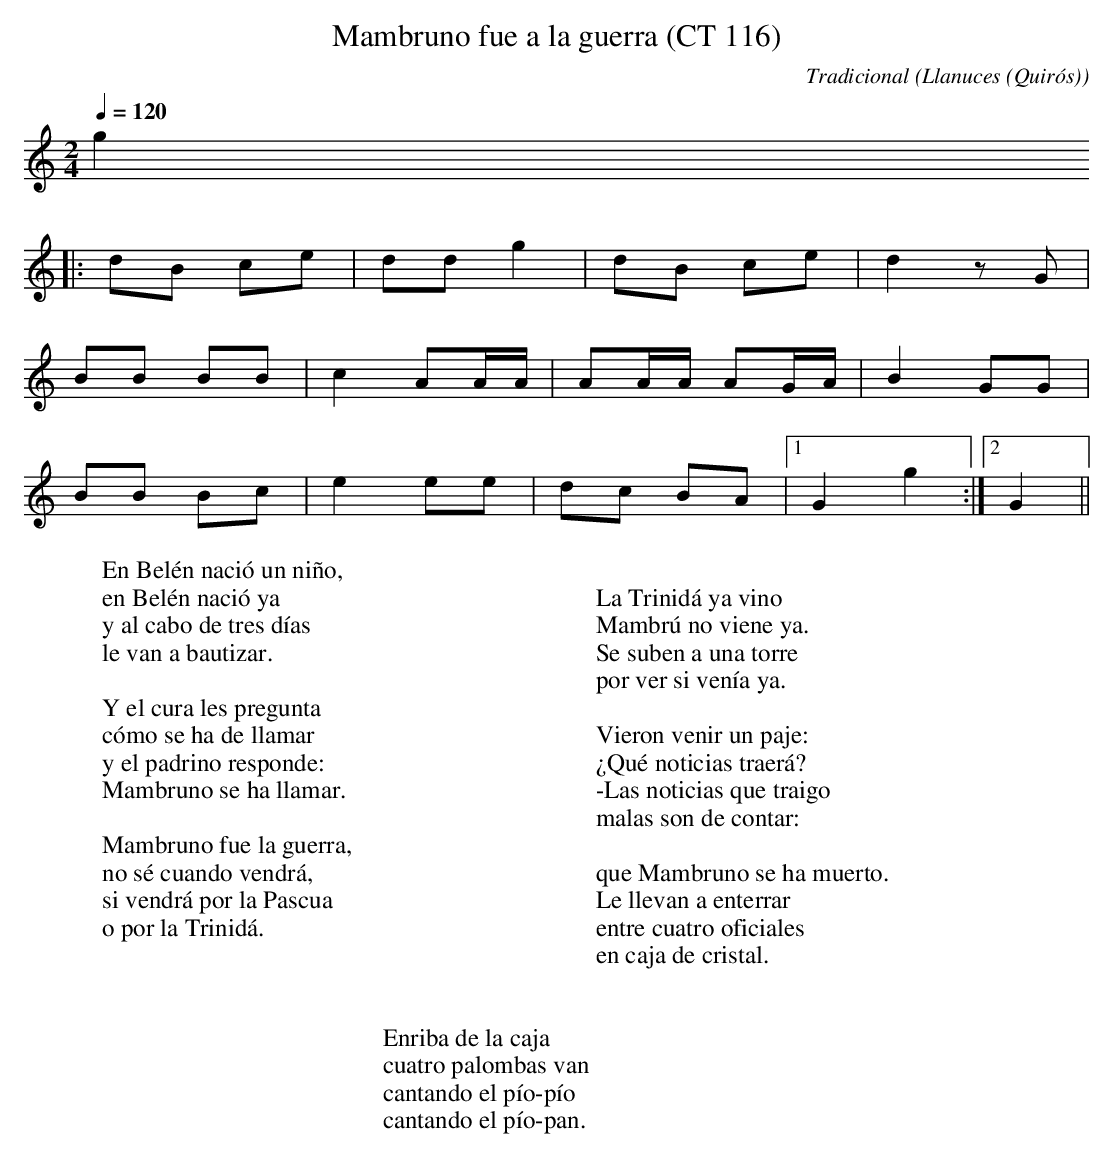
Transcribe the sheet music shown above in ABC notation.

X:1
T:Mambruno fue a la guerra (CT 116)
C:Tradicional
O:Llanuces (Quirós)
M:2/4
L:1/8
Q:1/4=120
W:En Belén nació un niño,
W:en Belén nació ya
W:y al cabo de tres días
W:le van a bautizar.
W:
W:Y el cura les pregunta
W:cómo se ha de llamar
W:y el padrino responde:
W:Mambruno se ha llamar.
W:
W:Mambruno fue la guerra,
W:no sé cuando vendrá,
W:si vendrá por la Pascua
W:o por la Trinidá.
W:
W:
W:La Trinidá ya vino
W:Mambrú no viene ya.
W:Se suben a una torre
W:por ver si venía ya.
W:
W:Vieron venir un paje:
W:¿Qué noticias traerá?
W:-Las noticias que traigo
W:malas son de contar:
W:
W:que Mambruno se ha muerto.
W:Le llevan a enterrar
W:entre cuatro oficiales
W:en caja de cristal.
W:
W:
W:Enriba de la caja
W:cuatro palombas van
W:cantando el pío-pío
W:cantando el pío-pan.
K:C
g2
||:dB ce|dd g2|dB ce|d2 zG|
BB BB|c2 AA/A/|AA/A/ AG/A/|B2 GG|
BB Bc|e2 ee|dc BA|[1 G2 g2:|[2 G2||
